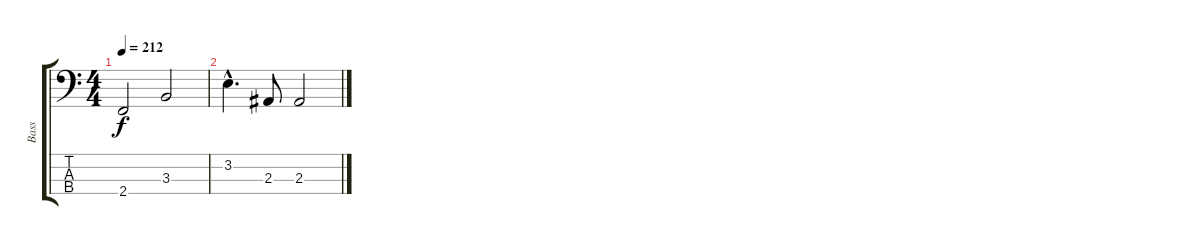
\track ("Bass" "Bass") {instrument electricbassfinger}
\staff {score tabs}
\tuning (Gb2 Db2 Ab1 Eb1) {hide}
\ts (4 4)
\tempo 212
\clef f4
\ks c
2.4.2{dy f} 3.3.2 |
3.2{hac}.4{d} 2.3.8 2.3.2
